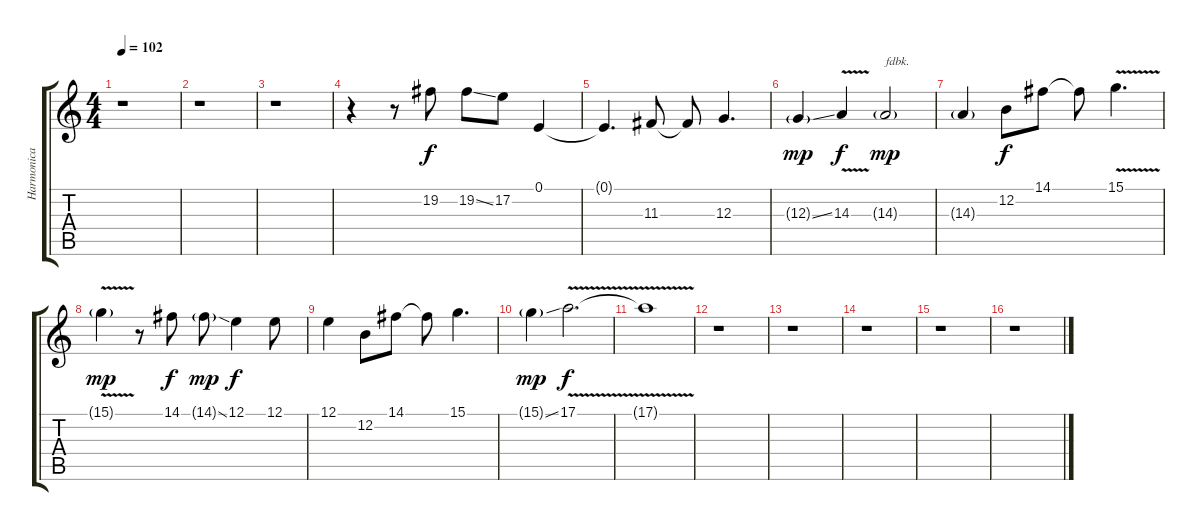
\track ("Harmonica 1" "Harmonica ") {instrument harmonica}
\staff {score tabs}
\tuning (E4 B3 G3 D3 A2 E2) {hide}
\ts (4 4)
\tempo 102
\clef g2
\ks c
r.1{dy f} |
r.1 |
r.1 |
r.4 r.8 19.2.8 19.2{ss}.8 17.2.8 0.1.4 |
0.1{t}.4{d} 11.3.8 11.3{t}.8 12.3.4{d} |
12.3{ss g}.4{dy mp} 14.3{v}.4{dy f} 14.3{g}.2{txt "fdbk." dy mp} |
14.3{g}.4 12.2.8{dy f} 14.1.8 14.1{t}.8 15.1{v}.4{d} |
15.1{v g}.4{dy mp} r.8 14.1.8{dy f} 14.1{ss g}.8{dy mp} 12.1.4{dy f} 12.1.8 |
12.1.4 12.2.8 14.1.8 14.1{t}.8 15.1.4{d} |
15.1{ss g}.4{dy mp} 17.1{v}.2{d dy f} |
17.1{t}.1 |
r.1 |
r.1 |
r.1 |
r.1 |
r.1
